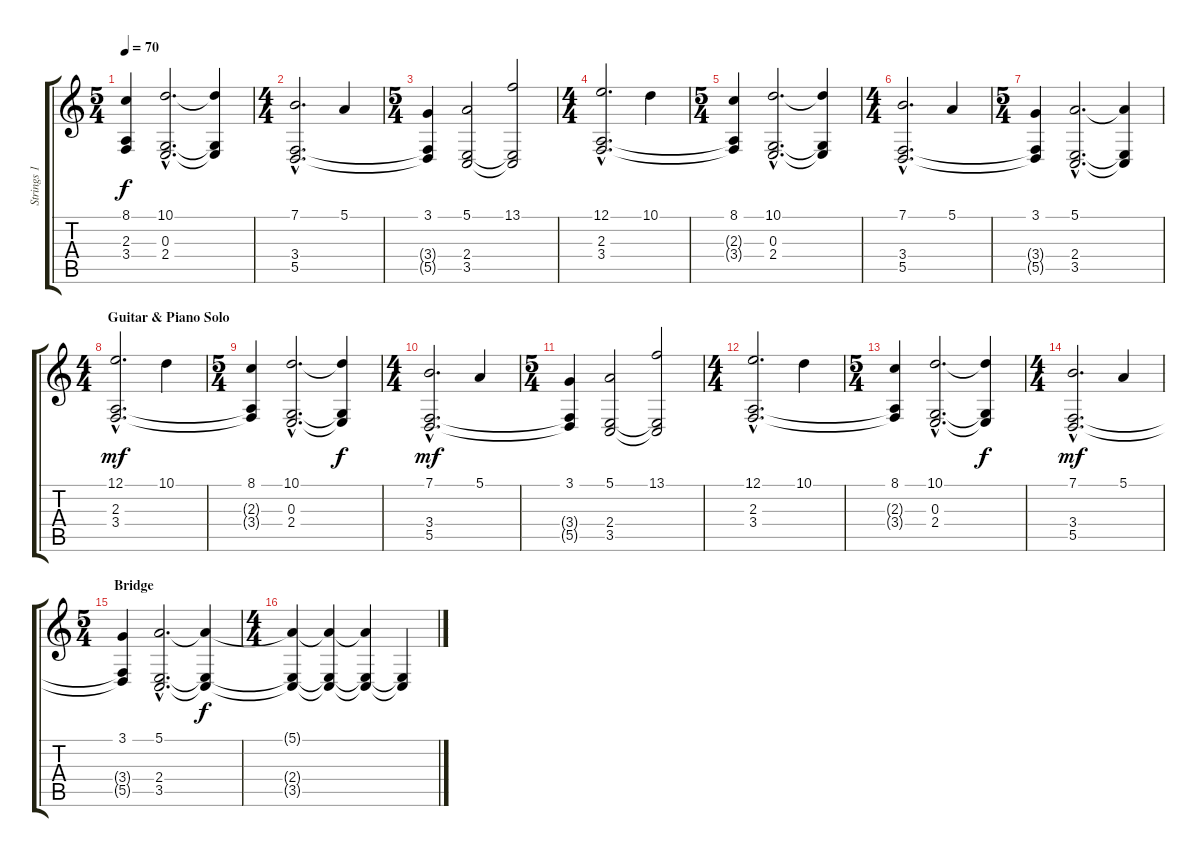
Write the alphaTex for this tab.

\track ("Strings 1" "Strings 1") {instrument stringensemble1}
\staff {score tabs}
\tuning (E4 B3 G3 D3 A2 E2) {hide}
\ts (5 4)
\tempo 70
\clef g2
\ks c
(8.1 2.3{t} 3.4{t}).4{dy f} (10.1{hac} 0.3{hac} 2.4{hac}).2{d} (10.1{t} 0.3{t} 2.4{t}).4 |
\ts (4 4)
(7.1{hac} 3.4{hac} 5.5{hac}).2{d} 5.1.4 |
\ts (5 4)
(3.1 3.4{t} 5.5{t}).4 (5.1 2.4 3.5).2 (13.1 2.4{t} 3.5{t}).2 |
\ts (4 4)
(12.1{hac} 2.3{hac} 3.4{hac}).2{d} 10.1.4 |
\ts (5 4)
(8.1 2.3{t} 3.4{t}).4 (10.1{hac} 0.3{hac} 2.4{hac}).2{d} (10.1{t} 0.3{t} 2.4{t}).4 |
\ts (4 4)
(7.1{hac} 3.4{hac} 5.5{hac}).2{d} 5.1.4 |
\ts (5 4)
(3.1 3.4{t} 5.5{t}).4 (5.1{hac} 2.4{hac} 3.5{hac}).2{d} (5.1{t} 2.4{t} 3.5{t}).4 |
\ts (4 4)
\section ("" "Guitar & Piano Solo")
(12.1{hac} 2.3{hac} 3.4{hac}).2{d dy mf} 10.1.4 |
\ts (5 4)
(8.1 2.3{t} 3.4{t}).4 (10.1{hac} 0.3{hac} 2.4{hac}).2{d} (10.1{t} 0.3{t} 2.4{t}).4{dy f} |
\ts (4 4)
(7.1{hac} 3.4{hac} 5.5{hac}).2{d dy mf} 5.1.4 |
\ts (5 4)
(3.1 3.4{t} 5.5{t}).4 (5.1 2.4 3.5).2 (13.1 2.4{t} 3.5{t}).2 |
\ts (4 4)
(12.1{hac} 2.3{hac} 3.4{hac}).2{d} 10.1.4 |
\ts (5 4)
(8.1 2.3{t} 3.4{t}).4 (10.1{hac} 0.3{hac} 2.4{hac}).2{d} (10.1{t} 0.3{t} 2.4{t}).4{dy f} |
\ts (4 4)
(7.1{hac} 3.4{hac} 5.5{hac}).2{d dy mf} 5.1.4 |
\ts (5 4)
\section ("" "Bridge")
(3.1 3.4{t} 5.5{t}).4 (5.1{hac} 2.4{hac} 3.5{hac}).2{d} (5.1{t} 2.4{t} 3.5{t}).4{dy f} |
\ts (4 4)
(5.1{t} 2.4{t} 3.5{t}).4 (5.1{t} 2.4{t} 3.5{t}).4 (5.1{t} 2.4{t} 3.5{t}).4 (2.4{t} 3.5{t}).4
